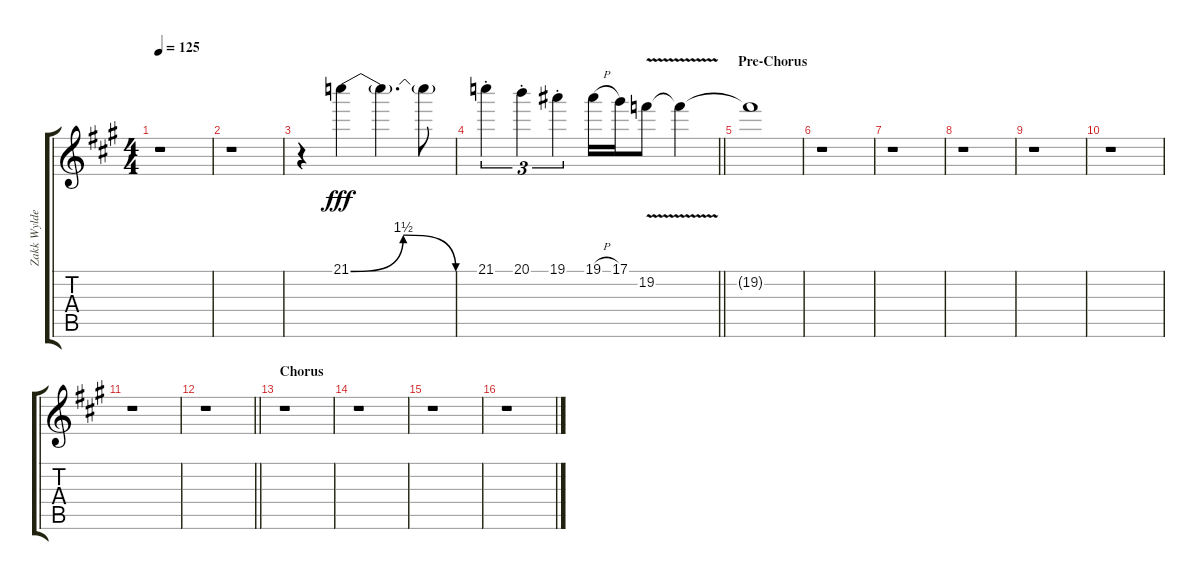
\track ("Zakk Wylde - Lead Guitar II" "Zakk Wylde") {instrument distortionguitar}
\staff {score tabs}
\tuning (Eb4 Bb3 Gb3 Db3 Ab2 Eb2) {hide}
\ts (4 4)
\tempo 125
\clef g2
\ks a
r.1{dy fff} |
r.1 |
r.4 21.1{be (bendrelease 0 0 53 6 53 6 60 0)}.4 21.1{t}.4{d} 21.1{t}.8 |
\barLineRight lightlight
21.1{st}.4{tu (3 2)} 20.1{st}.4{tu (3 2)} 19.1{st}.4{tu (3 2)} 19.1{h}.16 17.1.16 19.2{v}.8 19.2{t}.4 |
\section ("" "Pre-Chorus")
19.2{t}.1 |
r.1 |
r.1 |
r.1 |
r.1 |
r.1 |
r.1 |
\barLineRight lightlight
r.1 |
\section ("" "Chorus")
r.1 |
r.1 |
r.1 |
r.1
